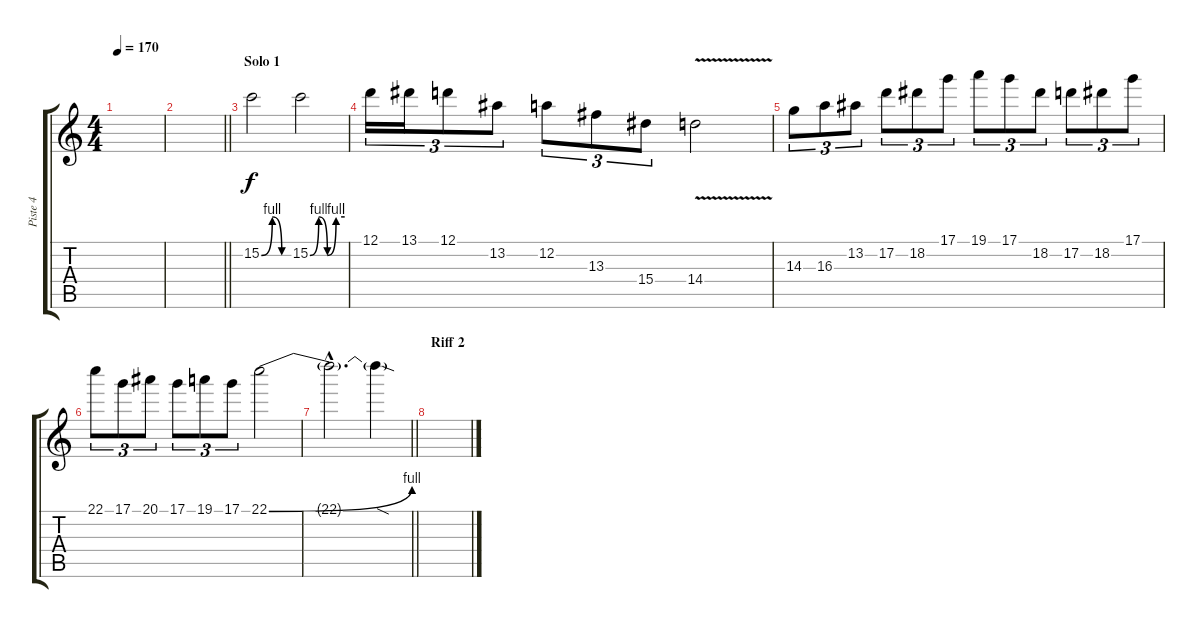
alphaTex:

\track ("Piste 4" "Piste 4") {instrument distortionguitar}
\staff {score tabs}
\tuning (D4 A3 F3 C3 G2 D2) {hide}
\ts (4 4)
\tempo 170
\clef g2
\ks c
|
\barLineRight lightlight
|
\section ("" "Solo 1")
15.2{be (custom 0 0 24 4 45 0 60 0)}.2 15.2{be (custom 0 0 15 4 30 0 45 4 60 4)}.2 |
12.1.16{tu (3 2)} 13.1.16{tu (3 2)} 12.1.8{tu (3 2)} 13.2.8{tu (3 2)} 12.2.8{tu (3 2)} 13.3.8{tu (3 2)} 15.4.8{tu (3 2)} 14.4{v}.2 |
14.3.8{tu (3 2)} 16.3.8{tu (3 2)} 13.2.8{tu (3 2)} 17.2.8{tu (3 2)} 18.2.8{tu (3 2)} 17.1.8{tu (3 2)} 19.1.8{tu (3 2)} 17.1.8{tu (3 2)} 18.2.8{tu (3 2)} 17.2.8{tu (3 2)} 18.2.8{tu (3 2)} 17.1.8{tu (3 2)} |
22.1.8{tu (3 2)} 17.1.8{tu (3 2)} 20.1.8{tu (3 2)} 17.1.8{tu (3 2)} 19.1.8{tu (3 2)} 17.1.8{tu (3 2)} 22.1{be (bend 0 0 60 4)}.2 |
\barLineRight lightlight
22.1{hac t}.2{d} 22.1{sod t}.4 |
\section ("" "Riff 2")
